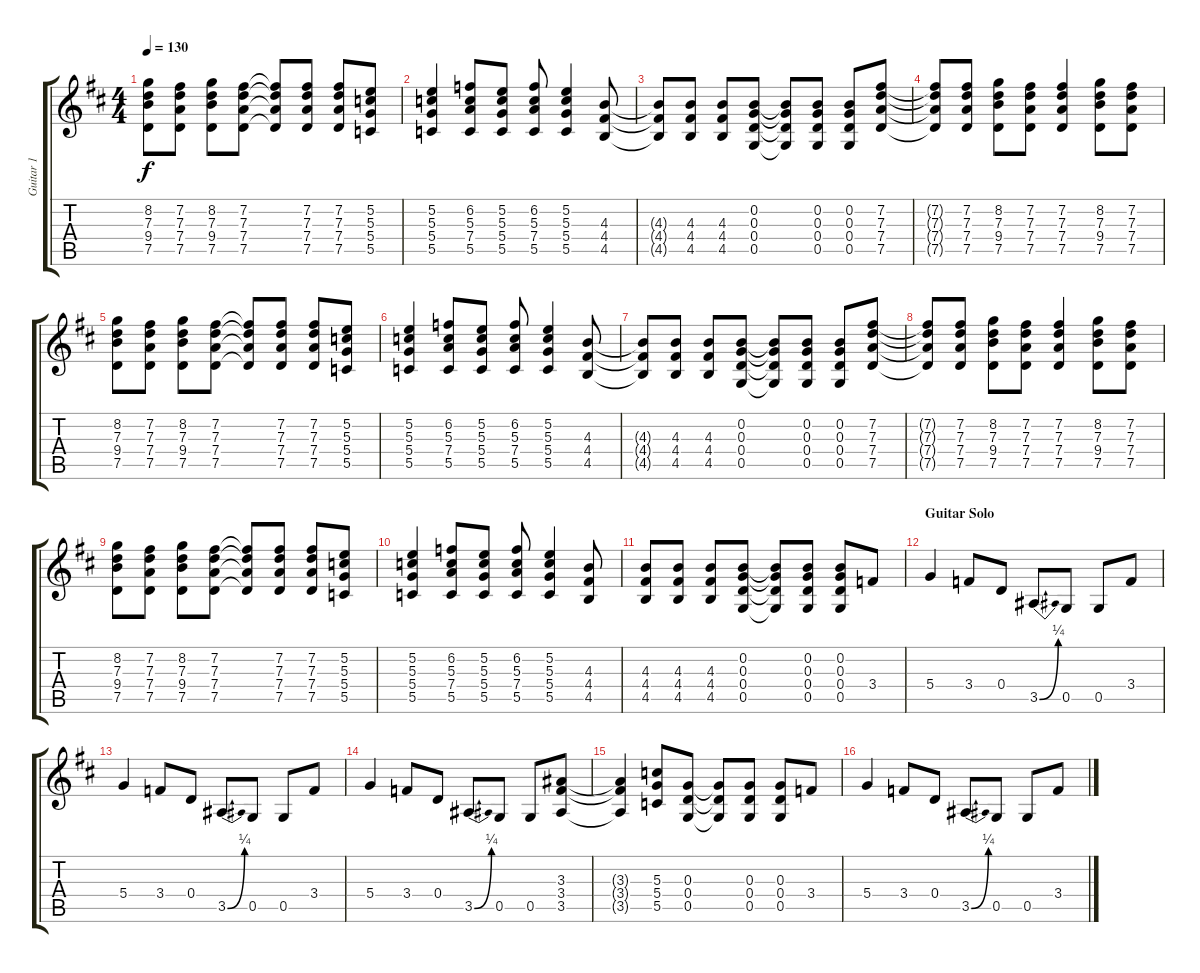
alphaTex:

\track ("Guitar 1" "Guitar 1") {instrument distortionguitar}
\staff {score tabs}
\tuning (D4 B3 G3 D3 G2 D2) {hide}
\ts (4 4)
\tempo 130
\clef g2
\ks d
(8.2 7.3 9.4 7.5).8{dy f} (7.2 7.3 7.4 7.5).8 (8.2 7.3 9.4 7.5).8 (7.2 7.3 7.4 7.5).8 (7.2{t} 7.3{t} 7.4{t} 7.5{t}).8 (7.2 7.3 7.4 7.5).8 (7.2 7.3 7.4 7.5).8 (5.2 5.3 5.4 5.5).8 |
(5.2 5.3 5.4 5.5).4 (6.2 5.3 7.4 5.5).8 (5.2 5.3 5.4 5.5).8 (6.2 5.3 7.4 5.5).8 (5.2 5.3 5.4 5.5).4 (4.3 4.4 4.5).8 |
(4.3{t} 4.4{t} 4.5{t}).8 (4.3 4.4 4.5).8 (4.3 4.4 4.5).8 (0.2 0.3 0.4 0.5).8 (0.2{t} 0.3{t} 0.4{t} 0.5{t}).8 (0.2 0.3 0.4 0.5).8 (0.2 0.3 0.4 0.5).8 (7.2 7.3 7.4 7.5).8 |
(7.2{t} 7.3{t} 7.4{t} 7.5{t}).8 (7.2 7.3 7.4 7.5).8 (8.2 7.3 9.4 7.5).8 (7.2 7.3 7.4 7.5).8 (7.2 7.3 7.4 7.5).4 (8.2 7.3 9.4 7.5).8 (7.2 7.3 7.4 7.5).8 |
(8.2 7.3 9.4 7.5).8 (7.2 7.3 7.4 7.5).8 (8.2 7.3 9.4 7.5).8 (7.2 7.3 7.4 7.5).8 (7.2{t} 7.3{t} 7.4{t} 7.5{t}).8 (7.2 7.3 7.4 7.5).8 (7.2 7.3 7.4 7.5).8 (5.2 5.3 5.4 5.5).8 |
(5.2 5.3 5.4 5.5).4 (6.2 5.3 7.4 5.5).8 (5.2 5.3 5.4 5.5).8 (6.2 5.3 7.4 5.5).8 (5.2 5.3 5.4 5.5).4 (4.3 4.4 4.5).8 |
(4.3{t} 4.4{t} 4.5{t}).8 (4.3 4.4 4.5).8 (4.3 4.4 4.5).8 (0.2 0.3 0.4 0.5).8 (0.2{t} 0.3{t} 0.4{t} 0.5{t}).8 (0.2 0.3 0.4 0.5).8 (0.2 0.3 0.4 0.5).8 (7.2 7.3 7.4 7.5).8 |
(7.2{t} 7.3{t} 7.4{t} 7.5{t}).8 (7.2 7.3 7.4 7.5).8 (8.2 7.3 9.4 7.5).8 (7.2 7.3 7.4 7.5).8 (7.2 7.3 7.4 7.5).4 (8.2 7.3 9.4 7.5).8 (7.2 7.3 7.4 7.5).8 |
(8.2 7.3 9.4 7.5).8 (7.2 7.3 7.4 7.5).8 (8.2 7.3 9.4 7.5).8 (7.2 7.3 7.4 7.5).8 (7.2{t} 7.3{t} 7.4{t} 7.5{t}).8 (7.2 7.3 7.4 7.5).8 (7.2 7.3 7.4 7.5).8 (5.2 5.3 5.4 5.5).8 |
(5.2 5.3 5.4 5.5).4 (6.2 5.3 7.4 5.5).8 (5.2 5.3 5.4 5.5).8 (6.2 5.3 7.4 5.5).8 (5.2 5.3 5.4 5.5).4 (4.3 4.4 4.5).8 |
(4.3 4.4 4.5).8 (4.3 4.4 4.5).8 (4.3 4.4 4.5).8 (0.2 0.3 0.4 0.5).8 (0.2{t} 0.3{t} 0.4{t} 0.5{t}).8 (0.2 0.3 0.4 0.5).8 (0.2 0.3 0.4 0.5).8 3.4.8 |
\section ("" "Guitar Solo")
5.4.4 3.4.8 0.4.8 3.5{be (bend 0 0 60 1)}.8 0.5.8 0.5.8 3.4.8 |
5.4.4 3.4.8 0.4.8 3.5{be (bend 0 0 60 1)}.8 0.5.8 0.5.8 3.4.8 |
5.4.4 3.4.8 0.4.8 3.5{be (bend 0 0 60 1)}.8 0.5.8 0.5.8 (3.3 3.4 3.5).8 |
(3.3{t} 3.4{t} 3.5{t}).4 (5.3 5.4 5.5).8 (0.3 0.4 0.5).8 (0.3{t} 0.4{t} 0.5{t}).8 (0.3 0.4 0.5).8 (0.3 0.4 0.5).8 3.4.8 |
5.4.4 3.4.8 0.4.8 3.5{be (bend 0 0 60 1)}.8 0.5.8 0.5.8 3.4.8
